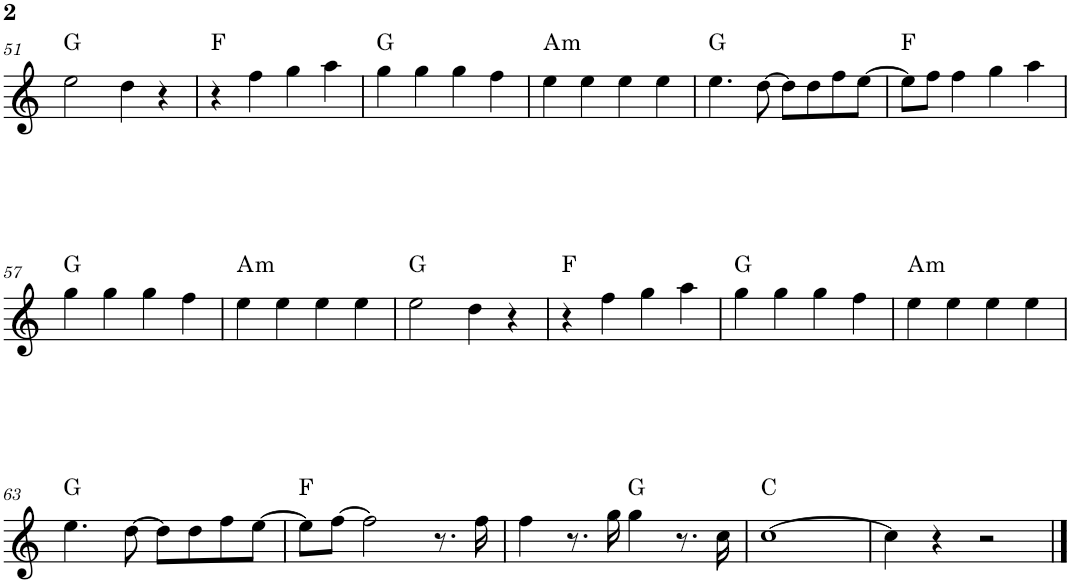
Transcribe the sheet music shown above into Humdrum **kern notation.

**kern	**harte
*part1	*part1
*staff1	*
*I"Piano	*
*I'Pno.	*
!!LO:PB:g=z
*clefG2	*
*k[]	*
*M4/4	*
=51	=51
2ee\	G:maj
4dd\	.
4r	.
=52	=52
4r	F:maj
4ff\	.
4gg\	.
4aa\	.
=53	=53
4gg\	G:maj
4gg\	.
4gg\	.
4ff\	.
=54	=54
!	!LO:H:kt=m
4ee\	A:min
4ee\	.
4ee\	.
4ee\	.
=55	=55
4.ee\	G:maj
[8dd\	.
8dd\L]	.
8dd\	.
8ff\	.
[8ee\J	.
=56	=56
8ee\L]	F:maj
8ff\J	.
4ff\	.
4gg\	.
4aa\	.
!!LO:LB:g=z
=57	=57
4gg\	G:maj
4gg\	.
4gg\	.
4ff\	.
=58	=58
!	!LO:H:kt=m
4ee\	A:min
4ee\	.
4ee\	.
4ee\	.
=59	=59
2ee\	G:maj
4dd\	.
4r	.
=60	=60
4r	F:maj
4ff\	.
4gg\	.
4aa\	.
=61	=61
4gg\	G:maj
4gg\	.
4gg\	.
4ff\	.
=62	=62
!	!LO:H:kt=m
4ee\	A:min
4ee\	.
4ee\	.
4ee\	.
!!LO:LB:g=z
=63	=63
4.ee\	G:maj
[8dd\	.
8dd\L]	.
8dd\	.
8ff\	.
[8ee\J	.
=64	=64
8ee\L]	F:maj
[8ff\J	.
2ff\]	.
8.r	.
16ff\	.
=65	=65
4ff\	.
8.r	.
16gg\	.
4gg\	G:maj
8.r	.
16cc\	.
=66	=66
[1cc	C:maj
=67	=67
4cc\]	.
4r	.
2r	.
==	==
*-	*-
